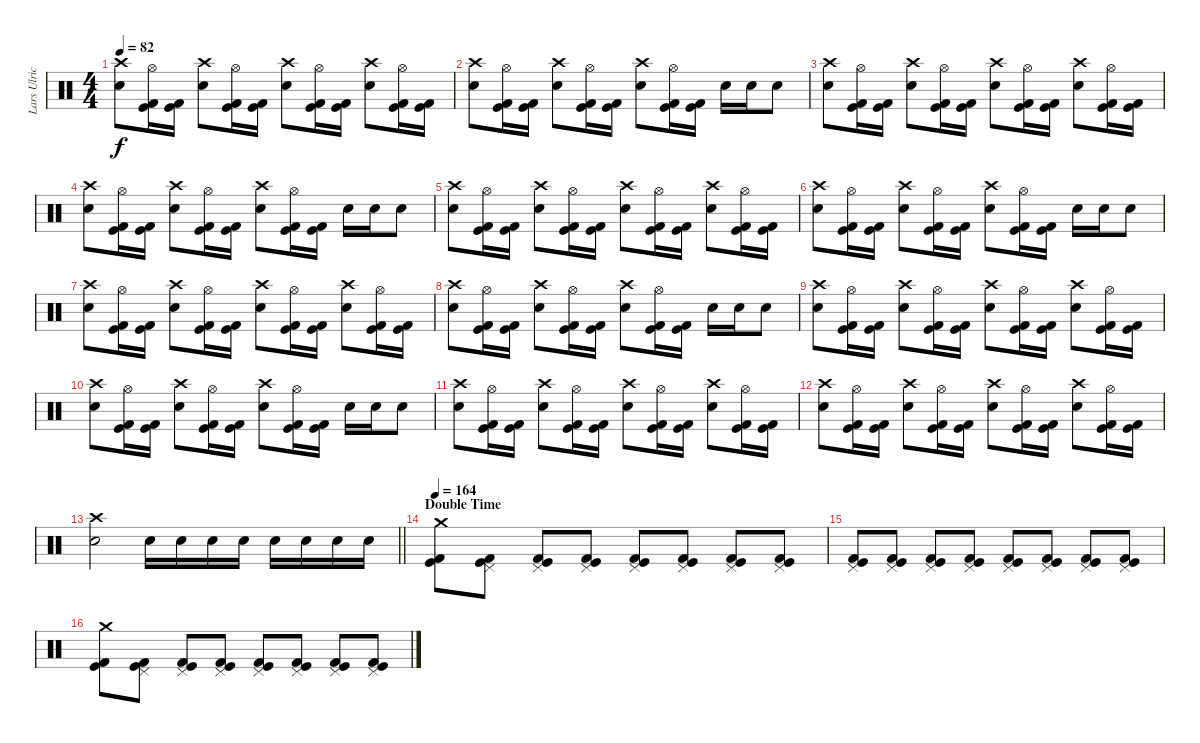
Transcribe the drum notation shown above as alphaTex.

\track ("Lars Ulrich" "Lars Ulric") {instrument percussion}
\staff {score}
\articulation defaults
\ts (4 4)
\tempo 82
\clef neutral
\ks c
("Crash high (hit)" "Electric Snare (hit)").8{dy f} ("Hi-Hat (open)" "Kick (hit)" "Kick (hit) 2").16 ("Kick (hit)" "Kick (hit) 2").16 ("Crash high (hit)" "Electric Snare (hit)").8 ("Hi-Hat (open)" "Kick (hit)" "Kick (hit) 2").16 ("Kick (hit)" "Kick (hit) 2").16 ("Crash high (hit)" "Electric Snare (hit)").8 ("Hi-Hat (open)" "Kick (hit)" "Kick (hit) 2").16 ("Kick (hit)" "Kick (hit) 2").16 ("Crash high (hit)" "Electric Snare (hit)").8 ("Hi-Hat (open)" "Kick (hit)" "Kick (hit) 2").16 ("Kick (hit)" "Kick (hit) 2").16 |
("Crash high (hit)" "Electric Snare (hit)").8 ("Hi-Hat (open)" "Kick (hit)" "Kick (hit) 2").16 ("Kick (hit)" "Kick (hit) 2").16 ("Crash high (hit)" "Electric Snare (hit)").8 ("Hi-Hat (open)" "Kick (hit)" "Kick (hit) 2").16 ("Kick (hit)" "Kick (hit) 2").16 ("Crash high (hit)" "Electric Snare (hit)").8 ("Hi-Hat (open)" "Kick (hit)" "Kick (hit) 2").16 ("Kick (hit)" "Kick (hit) 2").16 "Electric Snare (hit)".16 "Electric Snare (hit)".16 "Electric Snare (hit)".8 |
("Crash high (hit)" "Electric Snare (hit)").8 ("Hi-Hat (open)" "Kick (hit)" "Kick (hit) 2").16 ("Kick (hit)" "Kick (hit) 2").16 ("Crash high (hit)" "Electric Snare (hit)").8 ("Hi-Hat (open)" "Kick (hit)" "Kick (hit) 2").16 ("Kick (hit)" "Kick (hit) 2").16 ("Crash high (hit)" "Electric Snare (hit)").8 ("Hi-Hat (open)" "Kick (hit)" "Kick (hit) 2").16 ("Kick (hit)" "Kick (hit) 2").16 ("Crash high (hit)" "Electric Snare (hit)").8 ("Hi-Hat (open)" "Kick (hit)" "Kick (hit) 2").16 ("Kick (hit)" "Kick (hit) 2").16 |
("Crash high (hit)" "Electric Snare (hit)").8 ("Hi-Hat (open)" "Kick (hit)" "Kick (hit) 2").16 ("Kick (hit)" "Kick (hit) 2").16 ("Crash high (hit)" "Electric Snare (hit)").8 ("Hi-Hat (open)" "Kick (hit)" "Kick (hit) 2").16 ("Kick (hit)" "Kick (hit) 2").16 ("Crash high (hit)" "Electric Snare (hit)").8 ("Hi-Hat (open)" "Kick (hit)" "Kick (hit) 2").16 ("Kick (hit)" "Kick (hit) 2").16 "Electric Snare (hit)".16 "Electric Snare (hit)".16 "Electric Snare (hit)".8 |
("Crash high (hit)" "Electric Snare (hit)").8 ("Hi-Hat (open)" "Kick (hit)" "Kick (hit) 2").16 ("Kick (hit)" "Kick (hit) 2").16 ("Crash high (hit)" "Electric Snare (hit)").8 ("Hi-Hat (open)" "Kick (hit)" "Kick (hit) 2").16 ("Kick (hit)" "Kick (hit) 2").16 ("Crash high (hit)" "Electric Snare (hit)").8 ("Hi-Hat (open)" "Kick (hit)" "Kick (hit) 2").16 ("Kick (hit)" "Kick (hit) 2").16 ("Crash high (hit)" "Electric Snare (hit)").8 ("Hi-Hat (open)" "Kick (hit)" "Kick (hit) 2").16 ("Kick (hit)" "Kick (hit) 2").16 |
("Crash high (hit)" "Electric Snare (hit)").8 ("Hi-Hat (open)" "Kick (hit)" "Kick (hit) 2").16 ("Kick (hit)" "Kick (hit) 2").16 ("Crash high (hit)" "Electric Snare (hit)").8 ("Hi-Hat (open)" "Kick (hit)" "Kick (hit) 2").16 ("Kick (hit)" "Kick (hit) 2").16 ("Crash high (hit)" "Electric Snare (hit)").8 ("Hi-Hat (open)" "Kick (hit)" "Kick (hit) 2").16 ("Kick (hit)" "Kick (hit) 2").16 "Electric Snare (hit)".16 "Electric Snare (hit)".16 "Electric Snare (hit)".8 |
("Crash high (hit)" "Electric Snare (hit)").8 ("Hi-Hat (open)" "Kick (hit)" "Kick (hit) 2").16 ("Kick (hit)" "Kick (hit) 2").16 ("Crash high (hit)" "Electric Snare (hit)").8 ("Hi-Hat (open)" "Kick (hit)" "Kick (hit) 2").16 ("Kick (hit)" "Kick (hit) 2").16 ("Crash high (hit)" "Electric Snare (hit)").8 ("Hi-Hat (open)" "Kick (hit)" "Kick (hit) 2").16 ("Kick (hit)" "Kick (hit) 2").16 ("Crash high (hit)" "Electric Snare (hit)").8 ("Hi-Hat (open)" "Kick (hit)" "Kick (hit) 2").16 ("Kick (hit)" "Kick (hit) 2").16 |
("Crash high (hit)" "Electric Snare (hit)").8 ("Hi-Hat (open)" "Kick (hit)" "Kick (hit) 2").16 ("Kick (hit)" "Kick (hit) 2").16 ("Crash high (hit)" "Electric Snare (hit)").8 ("Hi-Hat (open)" "Kick (hit)" "Kick (hit) 2").16 ("Kick (hit)" "Kick (hit) 2").16 ("Crash high (hit)" "Electric Snare (hit)").8 ("Hi-Hat (open)" "Kick (hit)" "Kick (hit) 2").16 ("Kick (hit)" "Kick (hit) 2").16 "Electric Snare (hit)".16 "Electric Snare (hit)".16 "Electric Snare (hit)".8 |
("Crash high (hit)" "Electric Snare (hit)").8 ("Hi-Hat (open)" "Kick (hit)" "Kick (hit) 2").16 ("Kick (hit)" "Kick (hit) 2").16 ("Crash high (hit)" "Electric Snare (hit)").8 ("Hi-Hat (open)" "Kick (hit)" "Kick (hit) 2").16 ("Kick (hit)" "Kick (hit) 2").16 ("Crash high (hit)" "Electric Snare (hit)").8 ("Hi-Hat (open)" "Kick (hit)" "Kick (hit) 2").16 ("Kick (hit)" "Kick (hit) 2").16 ("Crash high (hit)" "Electric Snare (hit)").8 ("Hi-Hat (open)" "Kick (hit)" "Kick (hit) 2").16 ("Kick (hit)" "Kick (hit) 2").16 |
("Crash high (hit)" "Electric Snare (hit)").8 ("Hi-Hat (open)" "Kick (hit)" "Kick (hit) 2").16 ("Kick (hit)" "Kick (hit) 2").16 ("Crash high (hit)" "Electric Snare (hit)").8 ("Hi-Hat (open)" "Kick (hit)" "Kick (hit) 2").16 ("Kick (hit)" "Kick (hit) 2").16 ("Crash high (hit)" "Electric Snare (hit)").8 ("Hi-Hat (open)" "Kick (hit)" "Kick (hit) 2").16 ("Kick (hit)" "Kick (hit) 2").16 "Electric Snare (hit)".16 "Electric Snare (hit)".16 "Electric Snare (hit)".8 |
("Crash high (hit)" "Electric Snare (hit)").8 ("Hi-Hat (open)" "Kick (hit)" "Kick (hit) 2").16 ("Kick (hit)" "Kick (hit) 2").16 ("Crash high (hit)" "Electric Snare (hit)").8 ("Hi-Hat (open)" "Kick (hit)" "Kick (hit) 2").16 ("Kick (hit)" "Kick (hit) 2").16 ("Crash high (hit)" "Electric Snare (hit)").8 ("Hi-Hat (open)" "Kick (hit)" "Kick (hit) 2").16 ("Kick (hit)" "Kick (hit) 2").16 ("Crash high (hit)" "Electric Snare (hit)").8 ("Hi-Hat (open)" "Kick (hit)" "Kick (hit) 2").16 ("Kick (hit)" "Kick (hit) 2").16 |
("Crash high (hit)" "Electric Snare (hit)").8 ("Hi-Hat (open)" "Kick (hit)" "Kick (hit) 2").16 ("Kick (hit)" "Kick (hit) 2").16 ("Crash high (hit)" "Electric Snare (hit)").8 ("Hi-Hat (open)" "Kick (hit)" "Kick (hit) 2").16 ("Kick (hit)" "Kick (hit) 2").16 ("Crash high (hit)" "Electric Snare (hit)").8 ("Hi-Hat (open)" "Kick (hit)" "Kick (hit) 2").16 ("Kick (hit)" "Kick (hit) 2").16 ("Crash high (hit)" "Electric Snare (hit)").8 ("Hi-Hat (open)" "Kick (hit)" "Kick (hit) 2").16 ("Kick (hit)" "Kick (hit) 2").16 |
\barLineRight lightlight
("Crash high (hit)" "Electric Snare (hit)").2 "Electric Snare (hit)".16 "Electric Snare (hit)".16 "Electric Snare (hit)".16 "Electric Snare (hit)".16 "Electric Snare (hit)".16 "Electric Snare (hit)".16 "Electric Snare (hit)".16 "Electric Snare (hit)".16 |
\section ("" "Double Time")
\tempo 164
("Crash medium (hit)" "Kick (hit)" "Kick (hit) 2").8 ("Pedal Hi-Hat (hit)" "Kick (hit)" "Kick (hit) 2").8 ("Pedal Hi-Hat (hit)" "Kick (hit)" "Kick (hit) 2").8 ("Pedal Hi-Hat (hit)" "Kick (hit)" "Kick (hit) 2").8 ("Pedal Hi-Hat (hit)" "Kick (hit)" "Kick (hit) 2").8 ("Pedal Hi-Hat (hit)" "Kick (hit)" "Kick (hit) 2").8 ("Pedal Hi-Hat (hit)" "Kick (hit)" "Kick (hit) 2").8 ("Pedal Hi-Hat (hit)" "Kick (hit)" "Kick (hit) 2").8 |
("Pedal Hi-Hat (hit)" "Kick (hit)" "Kick (hit) 2").8 ("Pedal Hi-Hat (hit)" "Kick (hit)" "Kick (hit) 2").8 ("Pedal Hi-Hat (hit)" "Kick (hit)" "Kick (hit) 2").8 ("Pedal Hi-Hat (hit)" "Kick (hit)" "Kick (hit) 2").8 ("Pedal Hi-Hat (hit)" "Kick (hit)" "Kick (hit) 2").8 ("Pedal Hi-Hat (hit)" "Kick (hit)" "Kick (hit) 2").8 ("Pedal Hi-Hat (hit)" "Kick (hit)" "Kick (hit) 2").8 ("Pedal Hi-Hat (hit)" "Kick (hit)" "Kick (hit) 2").8 |
("Crash medium (hit)" "Kick (hit)" "Kick (hit) 2").8 ("Pedal Hi-Hat (hit)" "Kick (hit)" "Kick (hit) 2").8 ("Pedal Hi-Hat (hit)" "Kick (hit)" "Kick (hit) 2").8 ("Pedal Hi-Hat (hit)" "Kick (hit)" "Kick (hit) 2").8 ("Pedal Hi-Hat (hit)" "Kick (hit)" "Kick (hit) 2").8 ("Pedal Hi-Hat (hit)" "Kick (hit)" "Kick (hit) 2").8 ("Pedal Hi-Hat (hit)" "Kick (hit)" "Kick (hit) 2").8 ("Pedal Hi-Hat (hit)" "Kick (hit)" "Kick (hit) 2").8
